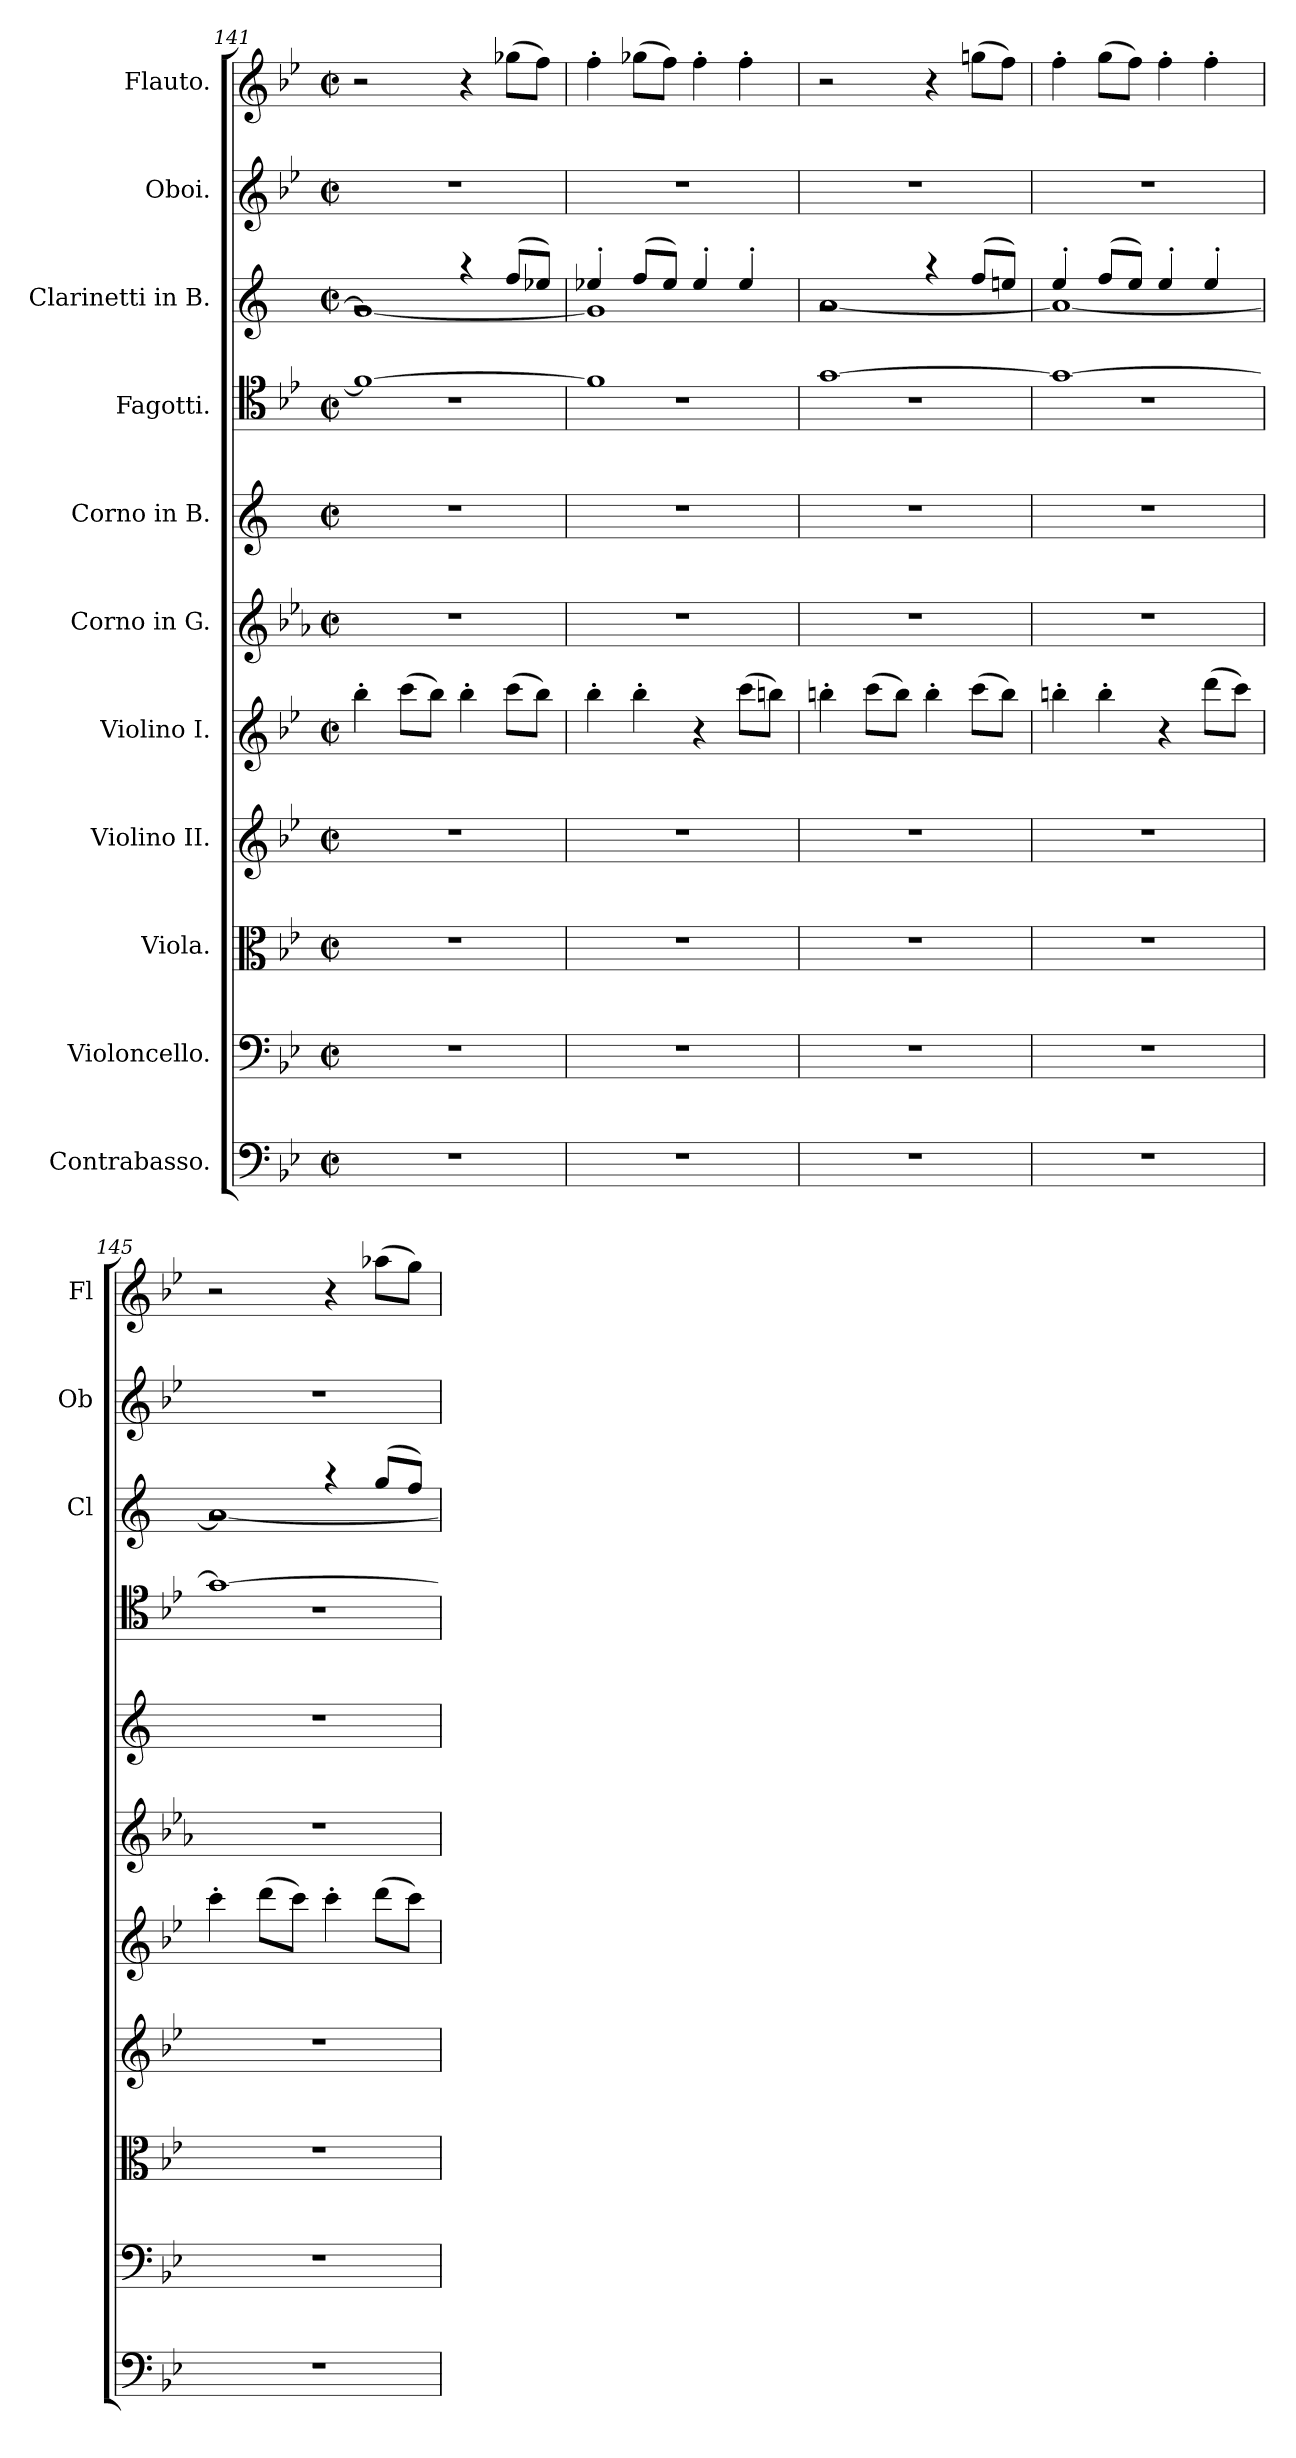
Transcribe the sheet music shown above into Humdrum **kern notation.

**kern	**kern	**kern	**kern	**kern	**kern	**kern	**kern	**kern	**kern	**kern
*part11	*part10	*part9	*part8	*part7	*part6	*part5	*part4	*part3	*part2	*part1
*staff11	*staff10	*staff9	*staff8	*staff7	*staff6	*staff5	*staff4	*staff3	*staff2	*staff1
*I"Contrabasso.	*I"Violoncello.	*I"Viola.	*I"Violino II.	*I"Violino I.	*I"Corno in G.	*I"Corno in B.	*I"Fagotti.	*I"Clarinetti in B.	*I"Oboi.	*I"Flauto.
*	*	*	*	*	*	*	*	*I'Cl	*I'Ob	*I'Fl
*clefF4	*clefF4	*clefC3	*clefG2	*clefG2	*clefG2	*clefG2	*clefC4	*clefG2	*clefG2	*clefG2
*ITrd7c12	*	*	*	*	*ITrd3c5	*ITrd1c2	*	*ITrd1c2	*	*
*k[b-e-]	*k[b-e-]	*k[b-e-]	*k[b-e-]	*k[b-e-]	*k[b-e-]	*k[b-e-]	*k[b-e-]	*k[b-e-]	*k[b-e-]	*k[b-e-]
*M2/2	*M2/2	*M2/2	*M2/2	*M2/2	*M2/2	*M2/2	*M2/2	*M2/2	*M2/2	*M2/2
*met(c|)	*met(c|)	*met(c|)	*met(c|)	*met(c|)	*met(c|)	*met(c|)	*met(c|)	*met(c|)	*met(c|)	*met(c|)
=141	=141	=141	=141	=141	=141	=141	=141	=141	=141	=141
*	*	*	*	*	*	*	*^	*^	*	*
1r	1r	1r	1r	4bb-'\	1r	1r	1f_	1rc	2rg	1f_	1r	2r
.	.	.	.	(>8ccc\L	.	.	.	.	.	.	.	.
.	.	.	.	8bb-\J)	.	.	.	.	.	.	.	.
.	.	.	.	4bb-'\	.	.	.	.	4r	.	.	4r
.	.	.	.	(>8ccc\L	.	.	.	.	(>8ee-/L	.	.	(>8gg-X\L
.	.	.	.	8bb-\J)	.	.	.	.	8dd-X/J)	.	.	8ff\J)
=142	=142	=142	=142	=142	=142	=142	=142	=142	=142	=142	=142	=142
1r	1r	1r	1r	4bb-'\	1r	1r	1f]	1rc	4dd-X'/	1f]	1r	4ff'\
.	.	.	.	4bb-'\	.	.	.	.	(>8ee-/L	.	.	(>8gg-X\L
.	.	.	.	.	.	.	.	.	8dd-/J)	.	.	8ff\J)
.	.	.	.	4r	.	.	.	.	4dd-'/	.	.	4ff'\
.	.	.	.	(>8ccc\L	.	.	.	.	4dd-'/	.	.	4ff'\
.	.	.	.	8bbn\J)	.	.	.	.	.	.	.	.
!!LO:LB:g=z
=143	=143	=143	=143	=143	=143	=143	=143	=143	=143	=143	=143	=143
1r	1r	1r	1r	4bbn'\	1r	1r	[1g	1rc	2rg	[1g	1r	2r
.	.	.	.	(>8ccc\L	.	.	.	.	.	.	.	.
.	.	.	.	8bb\J)	.	.	.	.	.	.	.	.
.	.	.	.	4bb'\	.	.	.	.	4r	.	.	4r
.	.	.	.	(>8ccc\L	.	.	.	.	(>8ee-/L	.	.	(>8ggn\L
.	.	.	.	8bb\J)	.	.	.	.	8ddn/J)	.	.	8ff\J)
=144	=144	=144	=144	=144	=144	=144	=144	=144	=144	=144	=144	=144
1r	1r	1r	1r	4bbn'\	1r	1r	1g_	1rc	4dd'/	1g_	1r	4ff'\
.	.	.	.	4bb'\	.	.	.	.	(>8ee-/L	.	.	(>8gg\L
.	.	.	.	.	.	.	.	.	8dd/J)	.	.	8ff\J)
.	.	.	.	4r	.	.	.	.	4dd'/	.	.	4ff'\
.	.	.	.	(>8ddd\L	.	.	.	.	4dd'/	.	.	4ff'\
.	.	.	.	8ccc\J)	.	.	.	.	.	.	.	.
=145	=145	=145	=145	=145	=145	=145	=145	=145	=145	=145	=145	=145
1r	1r	1r	1r	4ccc'\	1r	1r	1g_	1rc	2rg	1g_	1r	2r
.	.	.	.	(>8ddd\L	.	.	.	.	.	.	.	.
.	.	.	.	8ccc\J)	.	.	.	.	.	.	.	.
.	.	.	.	4ccc'\	.	.	.	.	4r	.	.	4r
.	.	.	.	(>8ddd\L	.	.	.	.	(>8ff/L	.	.	(>8aa-X\L
.	.	.	.	8ccc\J)	.	.	.	.	8ee-/J)	.	.	8gg\J)
*	*	*	*	*	*	*	*v	*v	*	*	*	*
*	*	*	*	*	*	*	*	*v	*v	*	*
=	=	=	=	=	=	=	=	=	=	=
*-	*-	*-	*-	*-	*-	*-	*-	*-	*-	*-
